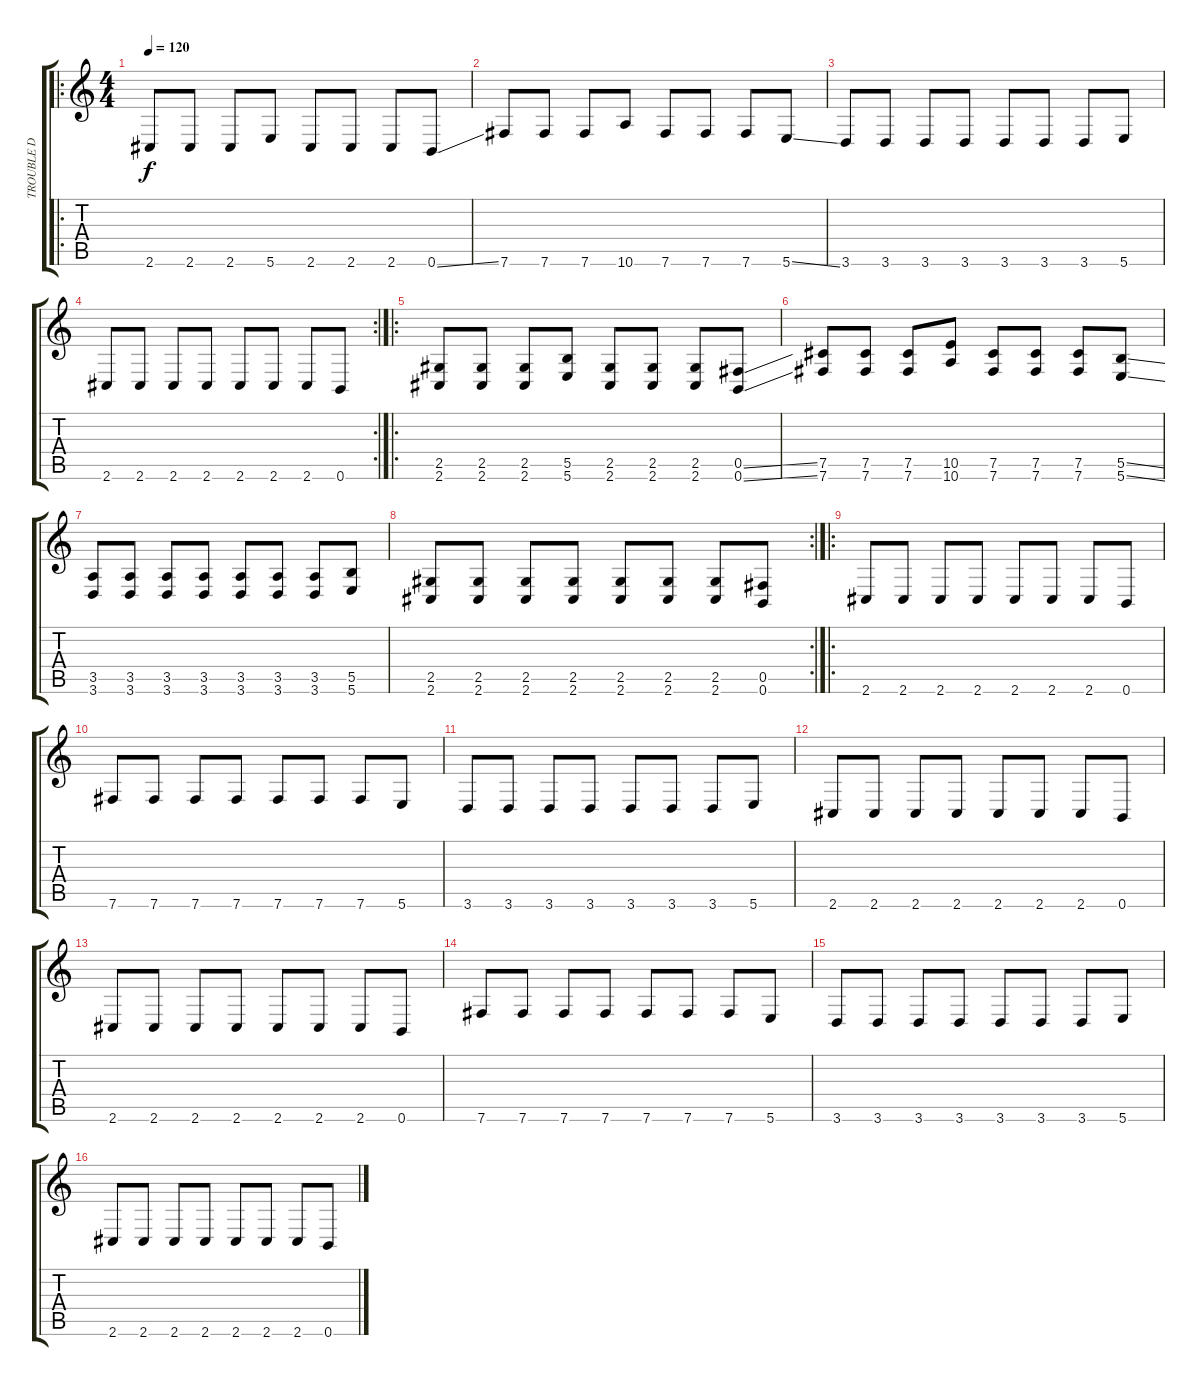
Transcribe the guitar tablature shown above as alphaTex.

\track ("TROUBLE D" "TROUBLE D") {instrument electricbassfinger}
\staff {score tabs}
\tuning (Db4 Ab3 E3 B2 Gb2 B1) {hide}
\ro
\ts (4 4)
\tempo 120
\clef g2
\ks c
2.6.8{dy f} 2.6.8 2.6.8 5.6.8 2.6.8 2.6.8 2.6.8 0.6{ss}.8 |
7.6.8 7.6.8 7.6.8 10.6.8 7.6.8 7.6.8 7.6.8 5.6{ss}.8 |
3.6.8 3.6.8 3.6.8 3.6.8 3.6.8 3.6.8 3.6.8 5.6.8 |
\rc 2
2.6.8 2.6.8 2.6.8 2.6.8 2.6.8 2.6.8 2.6.8 0.6.8 |
\ro
(2.5 2.6).8 (2.5 2.6).8 (2.5 2.6).8 (5.5 5.6).8 (2.5 2.6).8 (2.5 2.6).8 (2.5 2.6).8 (0.5{ss} 0.6{ss}).8 |
(7.5 7.6).8 (7.5 7.6).8 (7.5 7.6).8 (10.5 10.6).8 (7.5 7.6).8 (7.5 7.6).8 (7.5 7.6).8 (5.5{ss} 5.6{ss}).8 |
(3.5 3.6).8 (3.5 3.6).8 (3.5 3.6).8 (3.5 3.6).8 (3.5 3.6).8 (3.5 3.6).8 (3.5 3.6).8 (5.5 5.6).8 |
\rc 2
(2.5 2.6).8 (2.5 2.6).8 (2.5 2.6).8 (2.5 2.6).8 (2.5 2.6).8 (2.5 2.6).8 (2.5 2.6).8 (0.5 0.6).8 |
\ro
2.6.8 2.6.8 2.6.8 2.6.8 2.6.8 2.6.8 2.6.8 0.6.8 |
7.6.8 7.6.8 7.6.8 7.6.8 7.6.8 7.6.8 7.6.8 5.6.8 |
3.6.8 3.6.8 3.6.8 3.6.8 3.6.8 3.6.8 3.6.8 5.6.8 |
2.6.8 2.6.8 2.6.8 2.6.8 2.6.8 2.6.8 2.6.8 0.6.8 |
2.6.8 2.6.8 2.6.8 2.6.8 2.6.8 2.6.8 2.6.8 0.6.8 |
7.6.8 7.6.8 7.6.8 7.6.8 7.6.8 7.6.8 7.6.8 5.6.8 |
3.6.8 3.6.8 3.6.8 3.6.8 3.6.8 3.6.8 3.6.8 5.6.8 |
2.6.8 2.6.8 2.6.8 2.6.8 2.6.8 2.6.8 2.6.8 0.6.8
